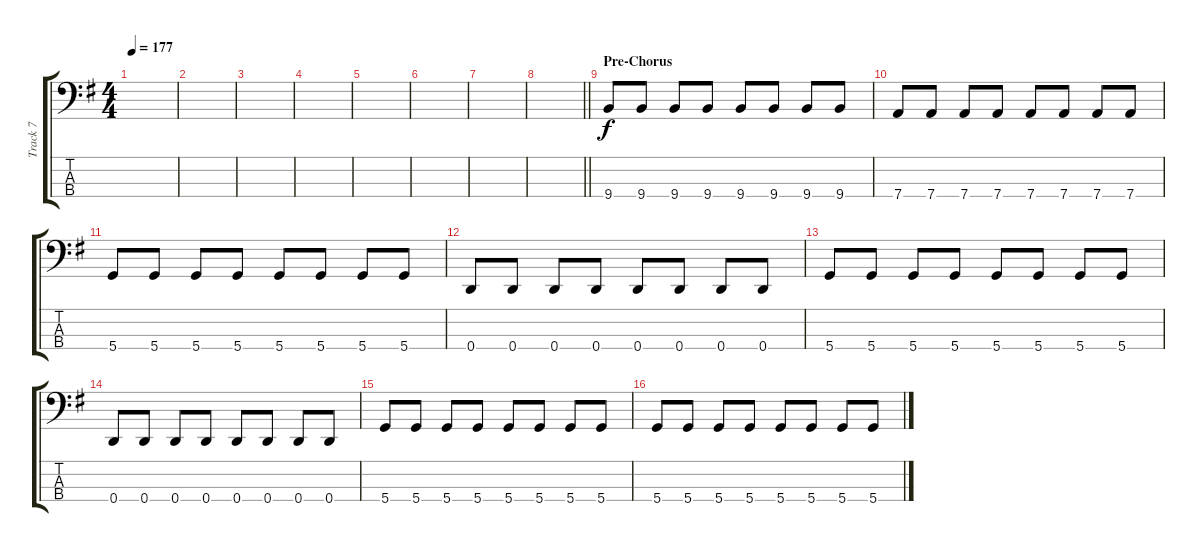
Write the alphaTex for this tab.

\track ("Track 7" "Track 7") {instrument electricbasspick}
\staff {score tabs}
\tuning (G2 D2 A1 D1) {hide}
\ts (4 4)
\tempo 177
\clef f4
\ks g
|
|
|
|
|
|
|
\barLineRight lightlight
|
\section ("" "Pre-Chorus")
9.4.8 9.4.8 9.4.8 9.4.8 9.4.8 9.4.8 9.4.8 9.4.8 |
7.4.8 7.4.8 7.4.8 7.4.8 7.4.8 7.4.8 7.4.8 7.4.8 |
5.4.8 5.4.8 5.4.8 5.4.8 5.4.8 5.4.8 5.4.8 5.4.8 |
0.4.8 0.4.8 0.4.8 0.4.8 0.4.8 0.4.8 0.4.8 0.4.8 |
5.4.8 5.4.8 5.4.8 5.4.8 5.4.8 5.4.8 5.4.8 5.4.8 |
0.4.8 0.4.8 0.4.8 0.4.8 0.4.8 0.4.8 0.4.8 0.4.8 |
5.4.8 5.4.8 5.4.8 5.4.8 5.4.8 5.4.8 5.4.8 5.4.8 |
5.4.8 5.4.8 5.4.8 5.4.8 5.4.8 5.4.8 5.4.8 5.4.8
